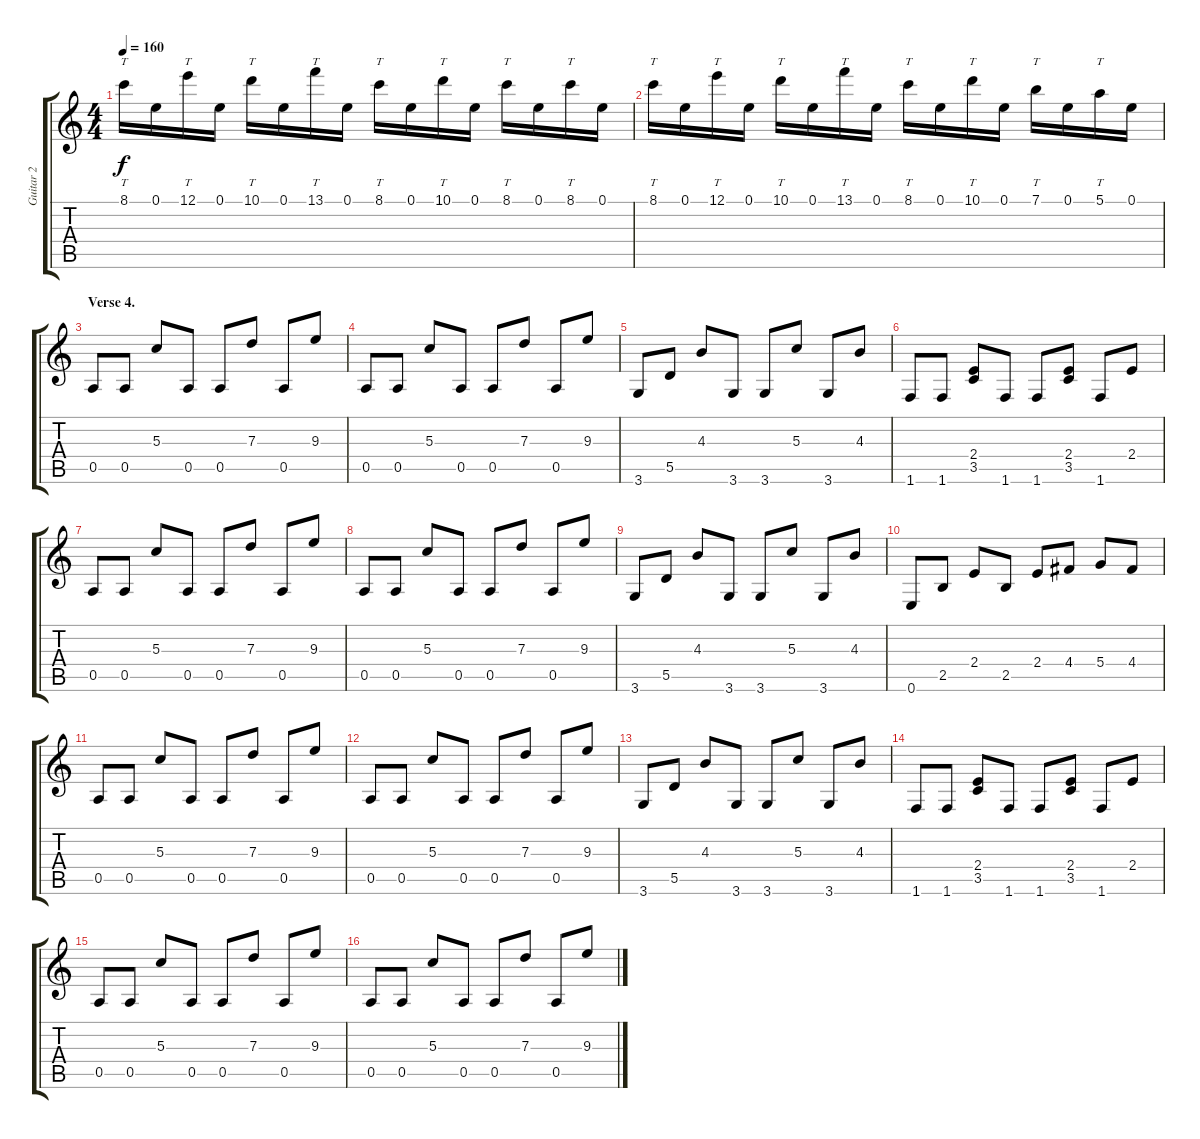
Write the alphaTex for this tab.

\track ("Guitar 2" "Guitar 2") {instrument overdrivenguitar}
\staff {score tabs}
\tuning (E4 B3 G3 D3 A2 E2) {hide}
\ts (4 4)
\tempo 160
\clef g2
\ks c
8.1.16{tt dy f} 0.1.16 12.1.16{tt} 0.1.16 10.1.16{tt} 0.1.16 13.1.16{tt} 0.1.16 8.1.16{tt} 0.1.16 10.1.16{tt} 0.1.16 8.1.16{tt} 0.1.16 8.1.16{tt} 0.1.16 |
8.1.16{tt} 0.1.16 12.1.16{tt} 0.1.16 10.1.16{tt} 0.1.16 13.1.16{tt} 0.1.16 8.1.16{tt} 0.1.16 10.1.16{tt} 0.1.16 7.1.16{tt} 0.1.16 5.1.16{tt} 0.1.16 |
\section ("" "Verse 4.")
0.5.8 0.5.8 5.3.8 0.5.8 0.5.8 7.3.8 0.5.8 9.3.8 |
0.5.8 0.5.8 5.3.8 0.5.8 0.5.8 7.3.8 0.5.8 9.3.8 |
3.6.8 5.5.8 4.3.8 3.6.8 3.6.8 5.3.8 3.6.8 4.3.8 |
1.6.8 1.6.8 (2.4 3.5).8 1.6.8 1.6.8 (2.4 3.5).8 1.6.8 2.4.8 |
0.5.8 0.5.8 5.3.8 0.5.8 0.5.8 7.3.8 0.5.8 9.3.8 |
0.5.8 0.5.8 5.3.8 0.5.8 0.5.8 7.3.8 0.5.8 9.3.8 |
3.6.8 5.5.8 4.3.8 3.6.8 3.6.8 5.3.8 3.6.8 4.3.8 |
0.6.8 2.5.8 2.4.8 2.5.8 2.4.8 4.4.8 5.4.8 4.4.8 |
0.5.8 0.5.8 5.3.8 0.5.8 0.5.8 7.3.8 0.5.8 9.3.8 |
0.5.8 0.5.8 5.3.8 0.5.8 0.5.8 7.3.8 0.5.8 9.3.8 |
3.6.8 5.5.8 4.3.8 3.6.8 3.6.8 5.3.8 3.6.8 4.3.8 |
1.6.8 1.6.8 (2.4 3.5).8 1.6.8 1.6.8 (2.4 3.5).8 1.6.8 2.4.8 |
0.5.8 0.5.8 5.3.8 0.5.8 0.5.8 7.3.8 0.5.8 9.3.8 |
0.5.8 0.5.8 5.3.8 0.5.8 0.5.8 7.3.8 0.5.8 9.3.8
